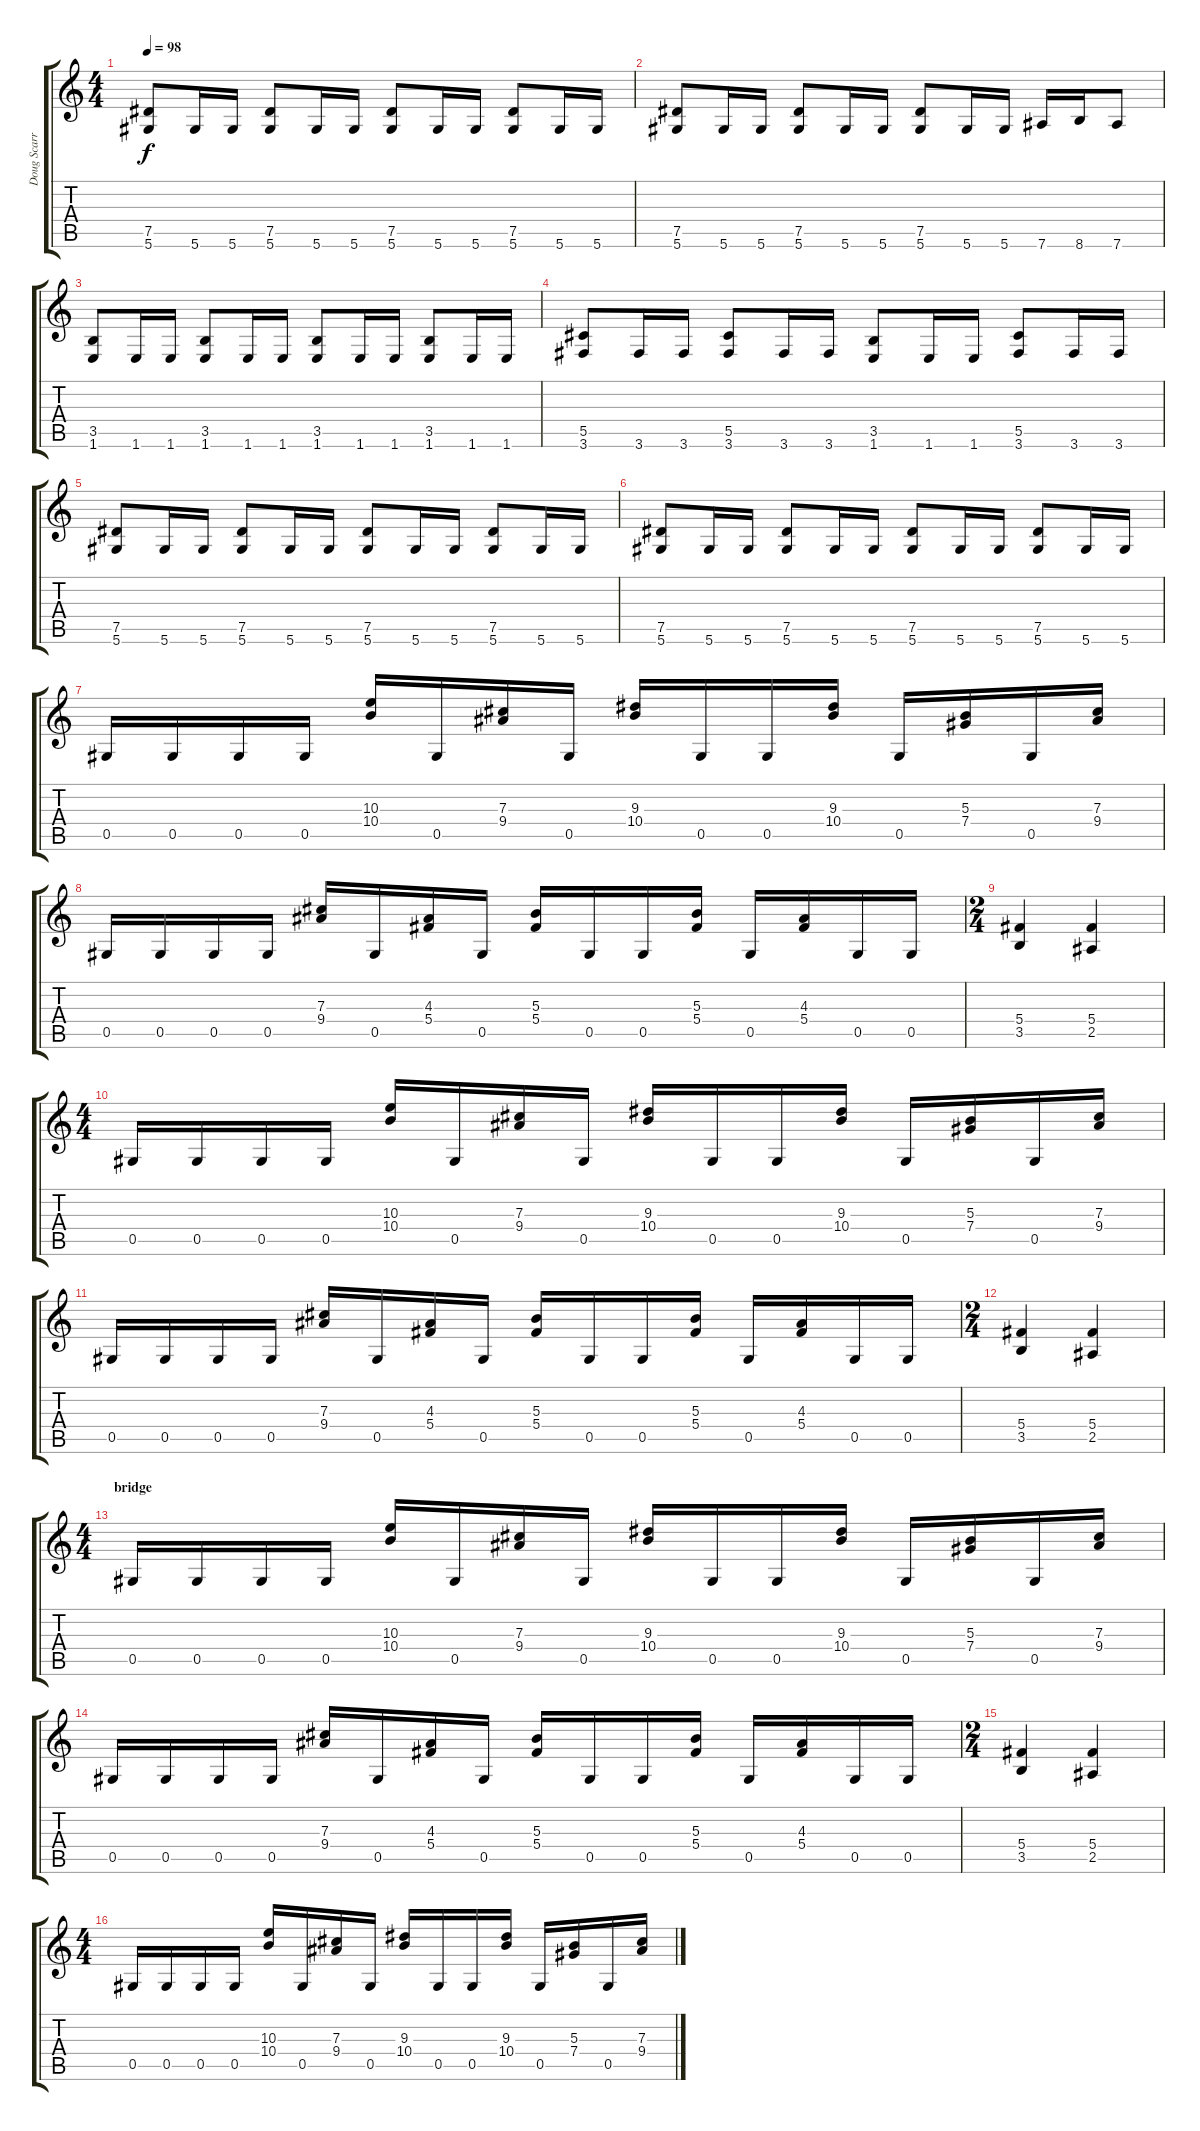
\track ("Doug Scarrat" "Doug Scarr") {instrument distortionguitar}
\staff {score tabs}
\tuning (Eb4 Bb3 Gb3 Db3 Ab2 Eb2) {hide}
\ts (4 4)
\tempo 98
\clef g2
\ks c
(7.5 5.6).8{dy f} 5.6.16 5.6.16 (7.5 5.6).8 5.6.16 5.6.16 (7.5 5.6).8 5.6.16 5.6.16 (7.5 5.6).8 5.6.16 5.6.16 |
(7.5 5.6).8 5.6.16 5.6.16 (7.5 5.6).8 5.6.16 5.6.16 (7.5 5.6).8 5.6.16 5.6.16 7.6.16 8.6.16 7.6.8 |
(3.5 1.6).8 1.6.16 1.6.16 (3.5 1.6).8 1.6.16 1.6.16 (3.5 1.6).8 1.6.16 1.6.16 (3.5 1.6).8 1.6.16 1.6.16 |
(5.5 3.6).8 3.6.16 3.6.16 (5.5 3.6).8 3.6.16 3.6.16 (3.5 1.6).8 1.6.16 1.6.16 (5.5 3.6).8 3.6.16 3.6.16 |
(7.5 5.6).8 5.6.16 5.6.16 (7.5 5.6).8 5.6.16 5.6.16 (7.5 5.6).8 5.6.16 5.6.16 (7.5 5.6).8 5.6.16 5.6.16 |
(7.5 5.6).8 5.6.16 5.6.16 (7.5 5.6).8 5.6.16 5.6.16 (7.5 5.6).8 5.6.16 5.6.16 (7.5 5.6).8 5.6.16 5.6.16 |
0.5.16 0.5.16 0.5.16 0.5.16 (10.3 10.4).16 0.5.16 (7.3 9.4).16 0.5.16 (9.3 10.4).16 0.5.16 0.5.16 (9.3 10.4).16 0.5.16 (5.3 7.4).16 0.5.16 (7.3 9.4).16 |
0.5.16 0.5.16 0.5.16 0.5.16 (7.3 9.4).16 0.5.16 (4.3 5.4).16 0.5.16 (5.3 5.4).16 0.5.16 0.5.16 (5.3 5.4).16 0.5.16 (4.3 5.4).16 0.5.16 0.5.16 |
\ts (2 4)
(5.4 3.5).4 (5.4 2.5).4 |
\ts (4 4)
0.5.16 0.5.16 0.5.16 0.5.16 (10.3 10.4).16 0.5.16 (7.3 9.4).16 0.5.16 (9.3 10.4).16 0.5.16 0.5.16 (9.3 10.4).16 0.5.16 (5.3 7.4).16 0.5.16 (7.3 9.4).16 |
0.5.16 0.5.16 0.5.16 0.5.16 (7.3 9.4).16 0.5.16 (4.3 5.4).16 0.5.16 (5.3 5.4).16 0.5.16 0.5.16 (5.3 5.4).16 0.5.16 (4.3 5.4).16 0.5.16 0.5.16 |
\ts (2 4)
(5.4 3.5).4 (5.4 2.5).4 |
\ts (4 4)
\section ("" "bridge")
0.5.16 0.5.16 0.5.16 0.5.16 (10.3 10.4).16 0.5.16 (7.3 9.4).16 0.5.16 (9.3 10.4).16 0.5.16 0.5.16 (9.3 10.4).16 0.5.16 (5.3 7.4).16 0.5.16 (7.3 9.4).16 |
0.5.16 0.5.16 0.5.16 0.5.16 (7.3 9.4).16 0.5.16 (4.3 5.4).16 0.5.16 (5.3 5.4).16 0.5.16 0.5.16 (5.3 5.4).16 0.5.16 (4.3 5.4).16 0.5.16 0.5.16 |
\ts (2 4)
(5.4 3.5).4 (5.4 2.5).4 |
\ts (4 4)
0.5.16 0.5.16 0.5.16 0.5.16 (10.3 10.4).16 0.5.16 (7.3 9.4).16 0.5.16 (9.3 10.4).16 0.5.16 0.5.16 (9.3 10.4).16 0.5.16 (5.3 7.4).16 0.5.16 (7.3 9.4).16
